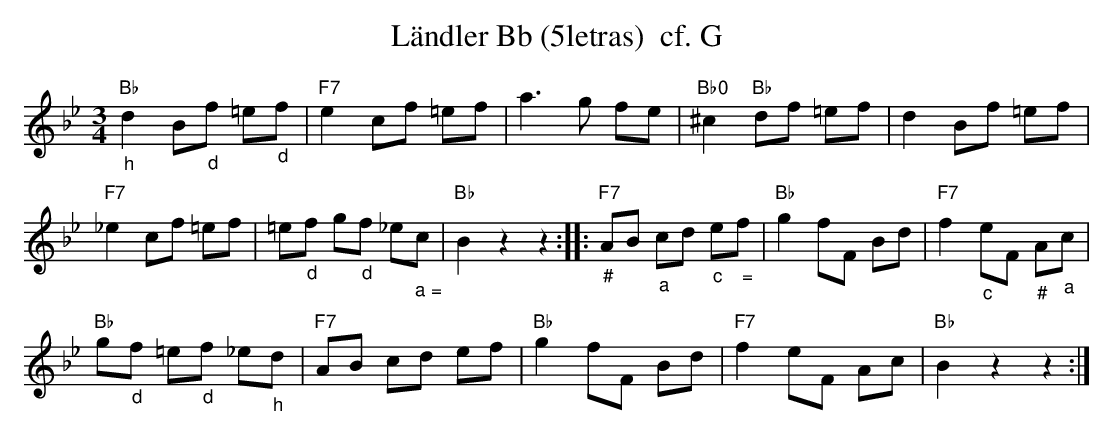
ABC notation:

X:1
T:L\"andler Bb (5letras)  cf. G
M:3/4
L:1/8
K:Bbmaj%%MIDI gchordon
"Bb""_h"d2B"_d"f =e"_d"f | "F7"e2cf =ef | a3g fe | "Bb0"^c2 "Bb"df =ef | d2Bf =ef |
"F7"_e2cf =ef | =e"_d"f g"_d"f _e"_ a ="c | "Bb"B2z2z2 :: "F7""_#"AB "_a"cd "_c"e"_ ="f | "Bb"g2fF Bd | "F7"f2"_c"eF "_#"A"_a"c |
"Bb"g"_d"f =e"_d"f _e"_h"d | "F7"AB cd ef | "Bb"g2fF Bd | "F7"f2eF Ac | "Bb"B2z2z2 :|
